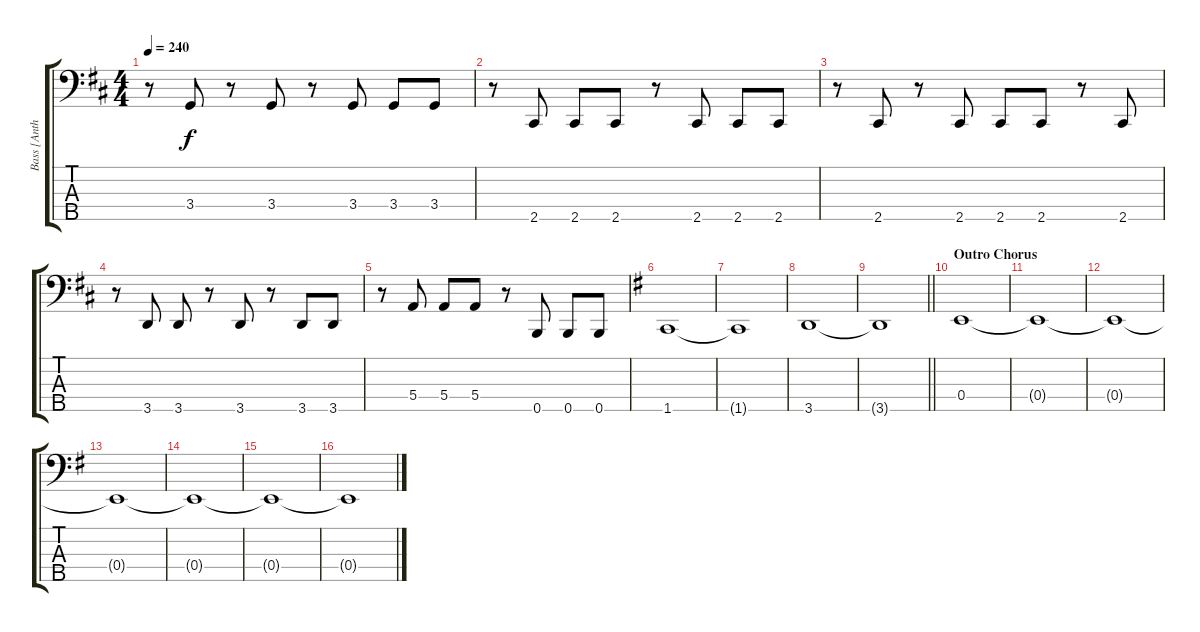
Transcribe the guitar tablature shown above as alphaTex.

\track ("Bass [Anthony Ridout]" "Bass [Anth") {instrument electricbasspick}
\staff {score tabs}
\tuning (G2 D2 A1 E1 B0) {hide}
\ts (4 4)
\tempo 240
\clef f4
\ks bminor
r.8{dy f} 3.4.8 r.8 3.4.8 r.8 3.4.8 3.4.8 3.4.8 |
r.8 2.5.8 2.5.8 2.5.8 r.8 2.5.8 2.5.8 2.5.8 |
r.8 2.5.8 r.8 2.5.8 2.5.8 2.5.8 r.8 2.5.8 |
r.8 3.5.8 3.5.8 r.8 3.5.8 r.8 3.5.8 3.5.8 |
r.8 5.4.8 5.4.8 5.4.8 r.8 0.5.8 0.5.8 0.5.8 |
\ks eminor
1.5.1 |
1.5{t}.1 |
3.5.1 |
\barLineRight lightlight
3.5{t}.1 |
\section ("" "Outro Chorus")
0.4.1 |
0.4{t}.1 |
0.4{t}.1 |
0.4{t}.1 |
0.4{t}.1 |
0.4{t}.1 |
0.4{t}.1
